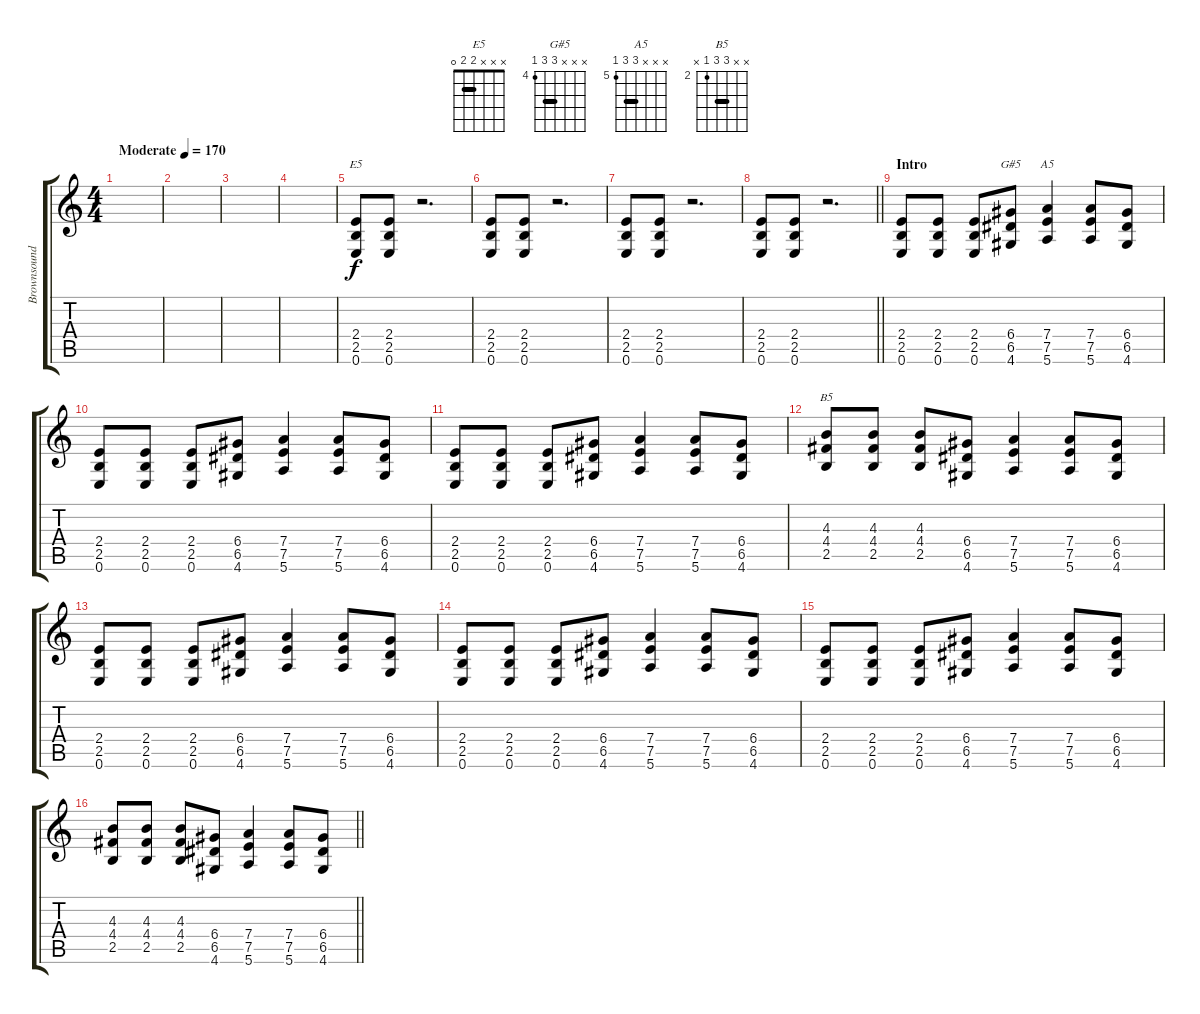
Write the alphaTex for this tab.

\track ("Brownsound (Lead-Guitar)" "Brownsound") {instrument overdrivenguitar}
\staff {score tabs}
\tuning (E4 B3 G3 D3 A2 E2) {hide}
\chord ("E5" x x x 2 2 0) {barre 2}
\chord ("G#5" x x x 6 6 4) {firstfret 4 barre 6}
\chord ("A5" x x x 7 7 5) {firstfret 5 barre 7}
\chord ("B5" x x 4 4 2 x) {firstfret 2 barre 4}
\ts (4 4)
\tempo (170 "Moderate")
\clef g2
\ks c
|
|
|
|
(2.4 2.5 0.6).8{ch "E5"} (2.4 2.5 0.6).8 r.2{d} |
(2.4 2.5 0.6).8 (2.4 2.5 0.6).8 r.2{d} |
(2.4 2.5 0.6).8 (2.4 2.5 0.6).8 r.2{d} |
\barLineRight lightlight
(2.4 2.5 0.6).8 (2.4 2.5 0.6).8 r.2{d} |
\section ("" "Intro")
(2.4 2.5 0.6).8 (2.4 2.5 0.6).8 (2.4 2.5 0.6).8 (6.4 6.5 4.6).8{ch "G#5"} (7.4 7.5 5.6).4{ch "A5"} (7.4 7.5 5.6).8 (6.4 6.5 4.6).8 |
(2.4 2.5 0.6).8 (2.4 2.5 0.6).8 (2.4 2.5 0.6).8 (6.4 6.5 4.6).8 (7.4 7.5 5.6).4 (7.4 7.5 5.6).8 (6.4 6.5 4.6).8 |
(2.4 2.5 0.6).8 (2.4 2.5 0.6).8 (2.4 2.5 0.6).8 (6.4 6.5 4.6).8 (7.4 7.5 5.6).4 (7.4 7.5 5.6).8 (6.4 6.5 4.6).8 |
(4.3 4.4 2.5).8{ch "B5"} (4.3 4.4 2.5).8 (4.3 4.4 2.5).8 (6.4 6.5 4.6).8 (7.4 7.5 5.6).4 (7.4 7.5 5.6).8 (6.4 6.5 4.6).8 |
(2.4 2.5 0.6).8 (2.4 2.5 0.6).8 (2.4 2.5 0.6).8 (6.4 6.5 4.6).8 (7.4 7.5 5.6).4 (7.4 7.5 5.6).8 (6.4 6.5 4.6).8 |
(2.4 2.5 0.6).8 (2.4 2.5 0.6).8 (2.4 2.5 0.6).8 (6.4 6.5 4.6).8 (7.4 7.5 5.6).4 (7.4 7.5 5.6).8 (6.4 6.5 4.6).8 |
(2.4 2.5 0.6).8 (2.4 2.5 0.6).8 (2.4 2.5 0.6).8 (6.4 6.5 4.6).8 (7.4 7.5 5.6).4 (7.4 7.5 5.6).8 (6.4 6.5 4.6).8 |
\barLineRight lightlight
(4.3 4.4 2.5).8 (4.3 4.4 2.5).8 (4.3 4.4 2.5).8 (6.4 6.5 4.6).8 (7.4 7.5 5.6).4 (7.4 7.5 5.6).8 (6.4 6.5 4.6).8
